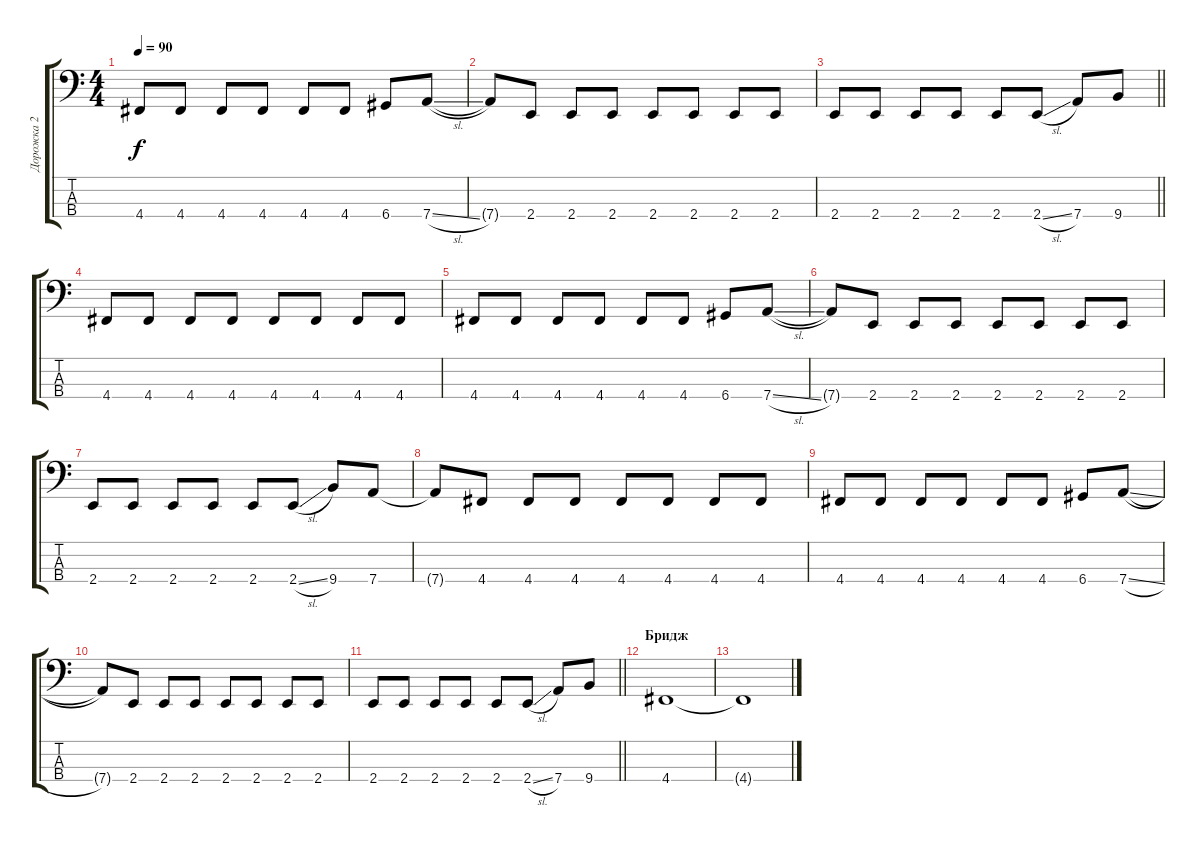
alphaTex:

\track ("Дорожка 2" "Дорожка 2") {instrument electricbassfinger}
\staff {score tabs}
\tuning (G2 D2 A1 D1) {hide}
\ts (4 4)
\tempo 90
\clef f4
\ks c
4.4.8{dy f} 4.4.8 4.4.8 4.4.8 4.4.8 4.4.8 6.4.8 7.4{sl}.8 |
7.4{t}.8 2.4.8 2.4.8 2.4.8 2.4.8 2.4.8 2.4.8 2.4.8 |
\barLineRight lightlight
2.4.8 2.4.8 2.4.8 2.4.8 2.4.8 2.4{sl}.8 7.4.8 9.4.8 |
4.4.8 4.4.8 4.4.8 4.4.8 4.4.8 4.4.8 4.4.8 4.4.8 |
4.4.8 4.4.8 4.4.8 4.4.8 4.4.8 4.4.8 6.4.8 7.4{sl}.8 |
7.4{t}.8 2.4.8 2.4.8 2.4.8 2.4.8 2.4.8 2.4.8 2.4.8 |
2.4.8 2.4.8 2.4.8 2.4.8 2.4.8 2.4{sl}.8 9.4.8 7.4.8 |
7.4{t}.8 4.4.8 4.4.8 4.4.8 4.4.8 4.4.8 4.4.8 4.4.8 |
4.4.8 4.4.8 4.4.8 4.4.8 4.4.8 4.4.8 6.4.8 7.4{sl}.8 |
7.4{t}.8 2.4.8 2.4.8 2.4.8 2.4.8 2.4.8 2.4.8 2.4.8 |
\barLineRight lightlight
2.4.8 2.4.8 2.4.8 2.4.8 2.4.8 2.4{sl}.8 7.4.8 9.4.8 |
\section ("" "Бридж")
4.4.1 |
4.4{t}.1
